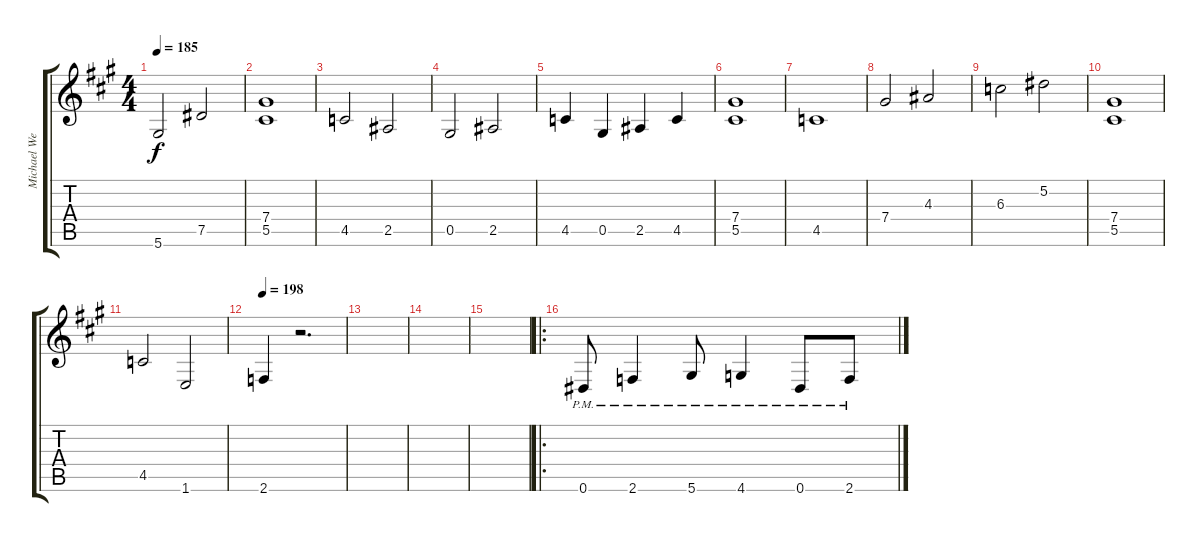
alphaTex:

\track ("Michael Weikath" "Michael We") {instrument distortionguitar}
\staff {score tabs}
\tuning (Eb4 Bb3 Gb3 Db3 Ab2 Eb2) {hide}
\ts (4 4)
\tempo 185
\clef g2
\ks f#minor
5.6.2{dy f} 7.5.2 |
(7.4 5.5).1 |
4.5.2 2.5.2 |
0.5.2 2.5.2 |
4.5.4 0.5.4 2.5.4 4.5.4 |
(7.4 5.5).1 |
4.5.1 |
7.4.2 4.3.2 |
6.3.2 5.2.2 |
(7.4 5.5).1 |
4.5.2 1.6.2 |
\tempo 198
2.6.4 r.2{d} |
|
|
|
\ro
0.6{pm}.8 2.6{pm}.4 5.6{pm}.8 4.6{pm}.4 0.6{pm}.8 2.6{pm}.8
